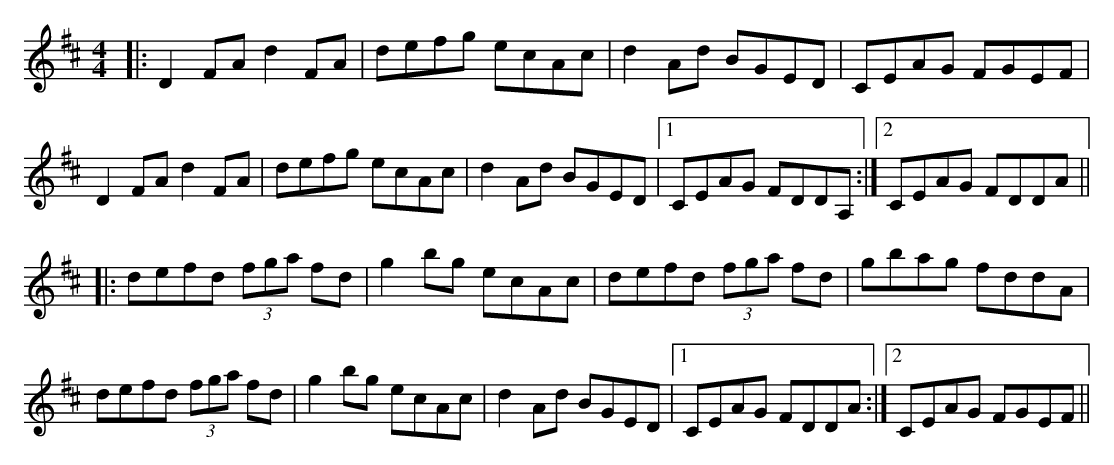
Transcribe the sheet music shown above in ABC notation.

X:1
M:4/4
K:D
|:D2FA d2FA|defg ecAc|d2Ad BGED|CEAG FGEF|
D2FA d2FA|defg ecAc|d2Ad BGED|1 CEAG FDDA,:|2 CEAG FDDA||
|:defd (3fga fd|g2bg ecAc|defd (3fga fd|gbag fddA|
defd (3fga fd|g2bg ecAc|d2Ad BGED|1 CEAG FDDA:|2 CEAG FGEF||
